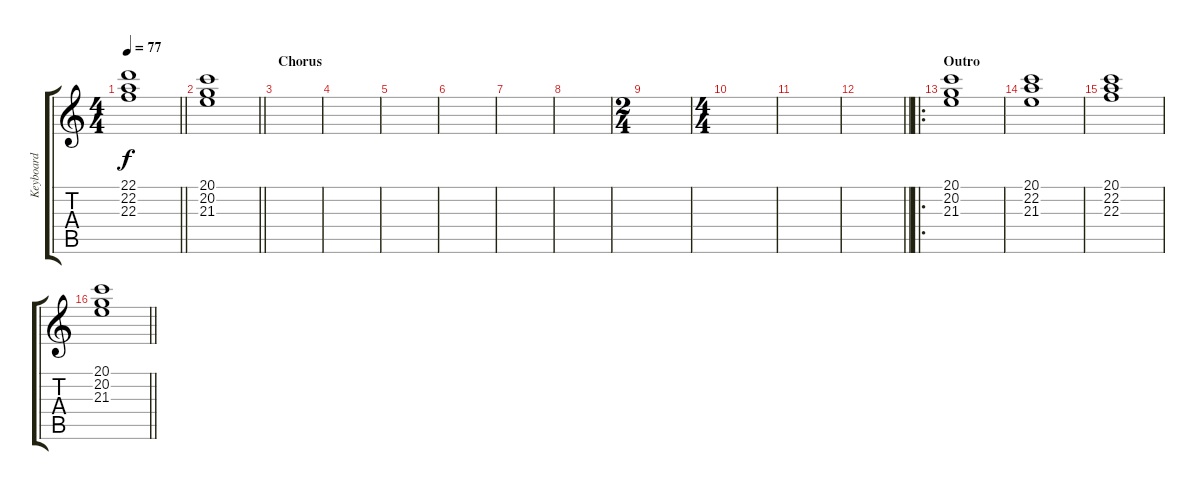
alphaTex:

\track ("Keyboard" "Keyboard") {instrument rockorgan}
\staff {score tabs}
\tuning (E4 B3 G3 D3 A2 E2) {hide}
\ts (4 4)
\tempo 77
\clef g2
\barLineRight lightlight
\ks c
(22.1 22.2 22.3).1{dy f} |
\barLineRight lightlight
(20.1 20.2 21.3).1{volume 0} |
\section ("" "Chorus")
|
|
|
|
|
|
\ts (2 4)
|
\ts (4 4)
|
|
\barLineRight lightlight
|
\ro
\section ("" "Outro")
(20.1 20.2 21.3).1{volume 7} |
(20.1 22.2 21.3).1 |
(20.1 22.2 22.3).1 |
\barLineRight lightlight
(20.1 20.2 21.3).1
